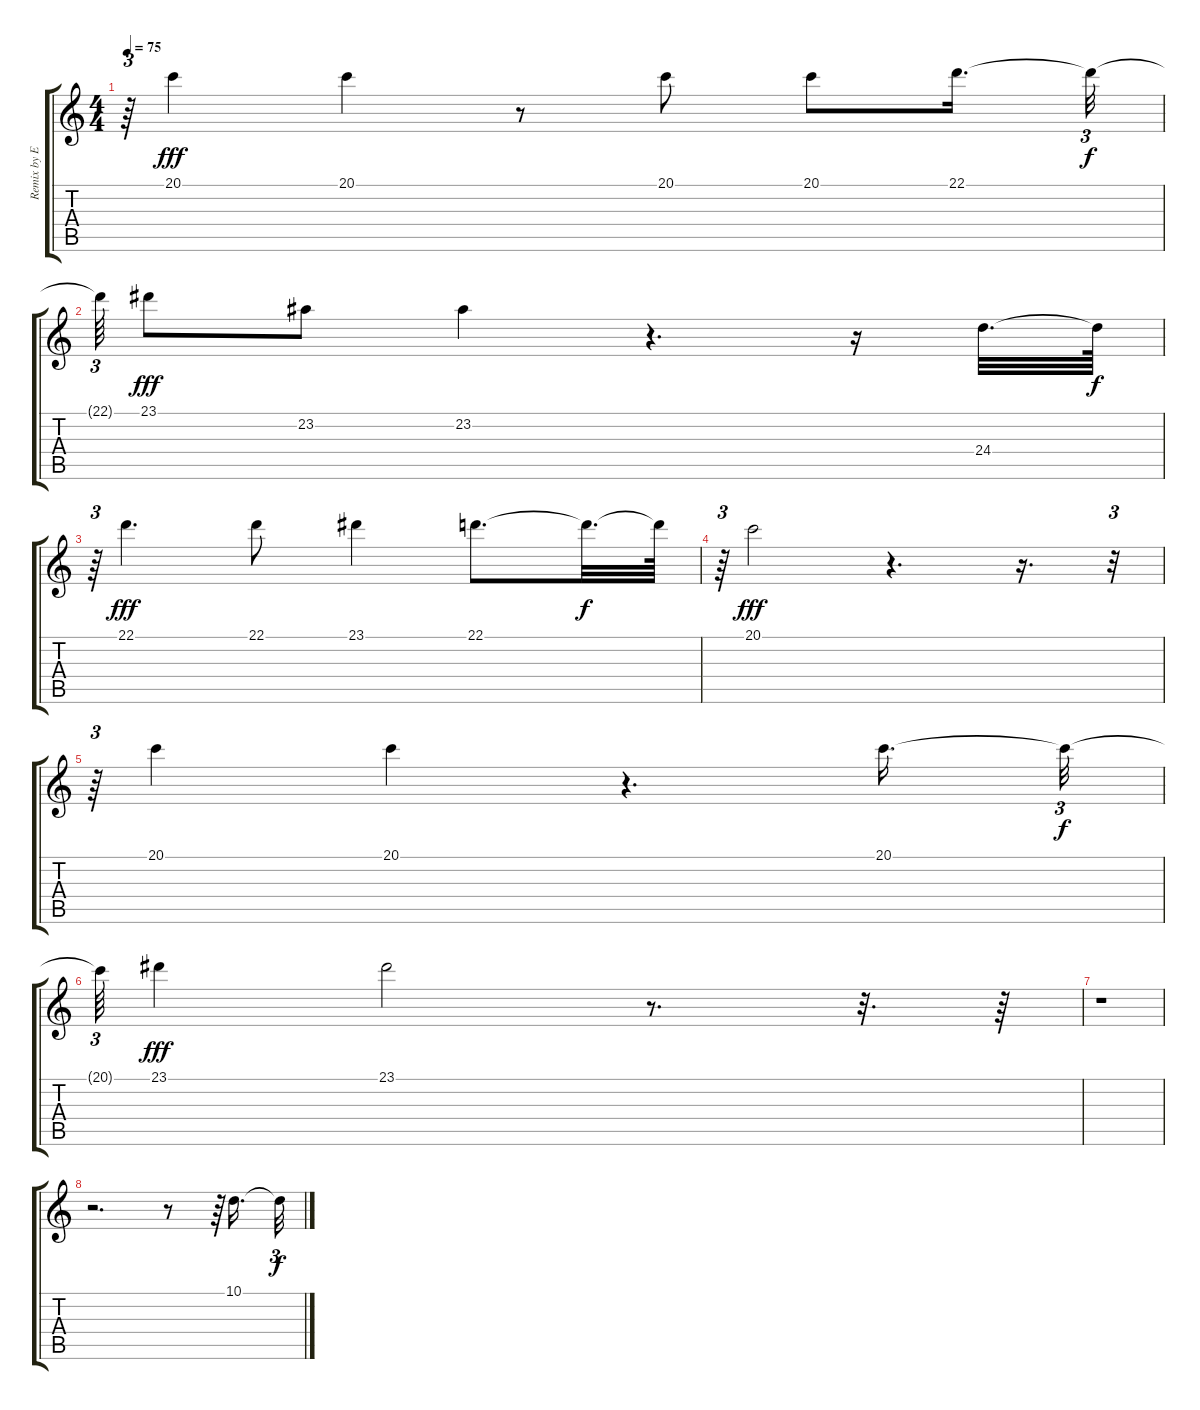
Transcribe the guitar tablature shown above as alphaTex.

\track ("Remix by Estrada 19th January 2011" "Remix by E") {instrument lead1square}
\staff {score tabs}
\tuning (E4 B3 G3 D3 A2 E2) {hide}
\ts (4 4)
\tempo 75
\clef g2
\ks c
r.64{tu (3 2) dy fff} 20.1.4 20.1.4 r.8 20.1.8 20.1.8 22.1.16{d} 22.1{t}.32{tu (3 2) dy f} |
22.1{t}.64{tu (3 2)} 23.1.8{dy fff} 23.2.8 23.2.4 r.4{d} r.16 24.4.32{d} 24.4{t}.64{dy f} |
r.64{tu (3 2)} 22.1.4{d dy fff} 22.1.8 23.1.4 22.1.8{d} 22.1{t}.32{d dy f} 22.1{t}.64 |
r.64{tu (3 2)} 20.1.2{dy fff} r.4{d} r.16{d} r.32{tu (3 2)} |
r.64{tu (3 2)} 20.1.4 20.1.4 r.4{d} 20.1.16{d} 20.1{t}.32{tu (3 2) dy f} |
20.1{t}.64{tu (3 2)} 23.1.4{dy fff} 23.1.2 r.8{d} r.32{d} r.64 |
r.1 |
r.2{d} r.8 r.64{tu (3 2)} 10.1.16{d} 10.1{t}.32{tu (3 2) dy f}
